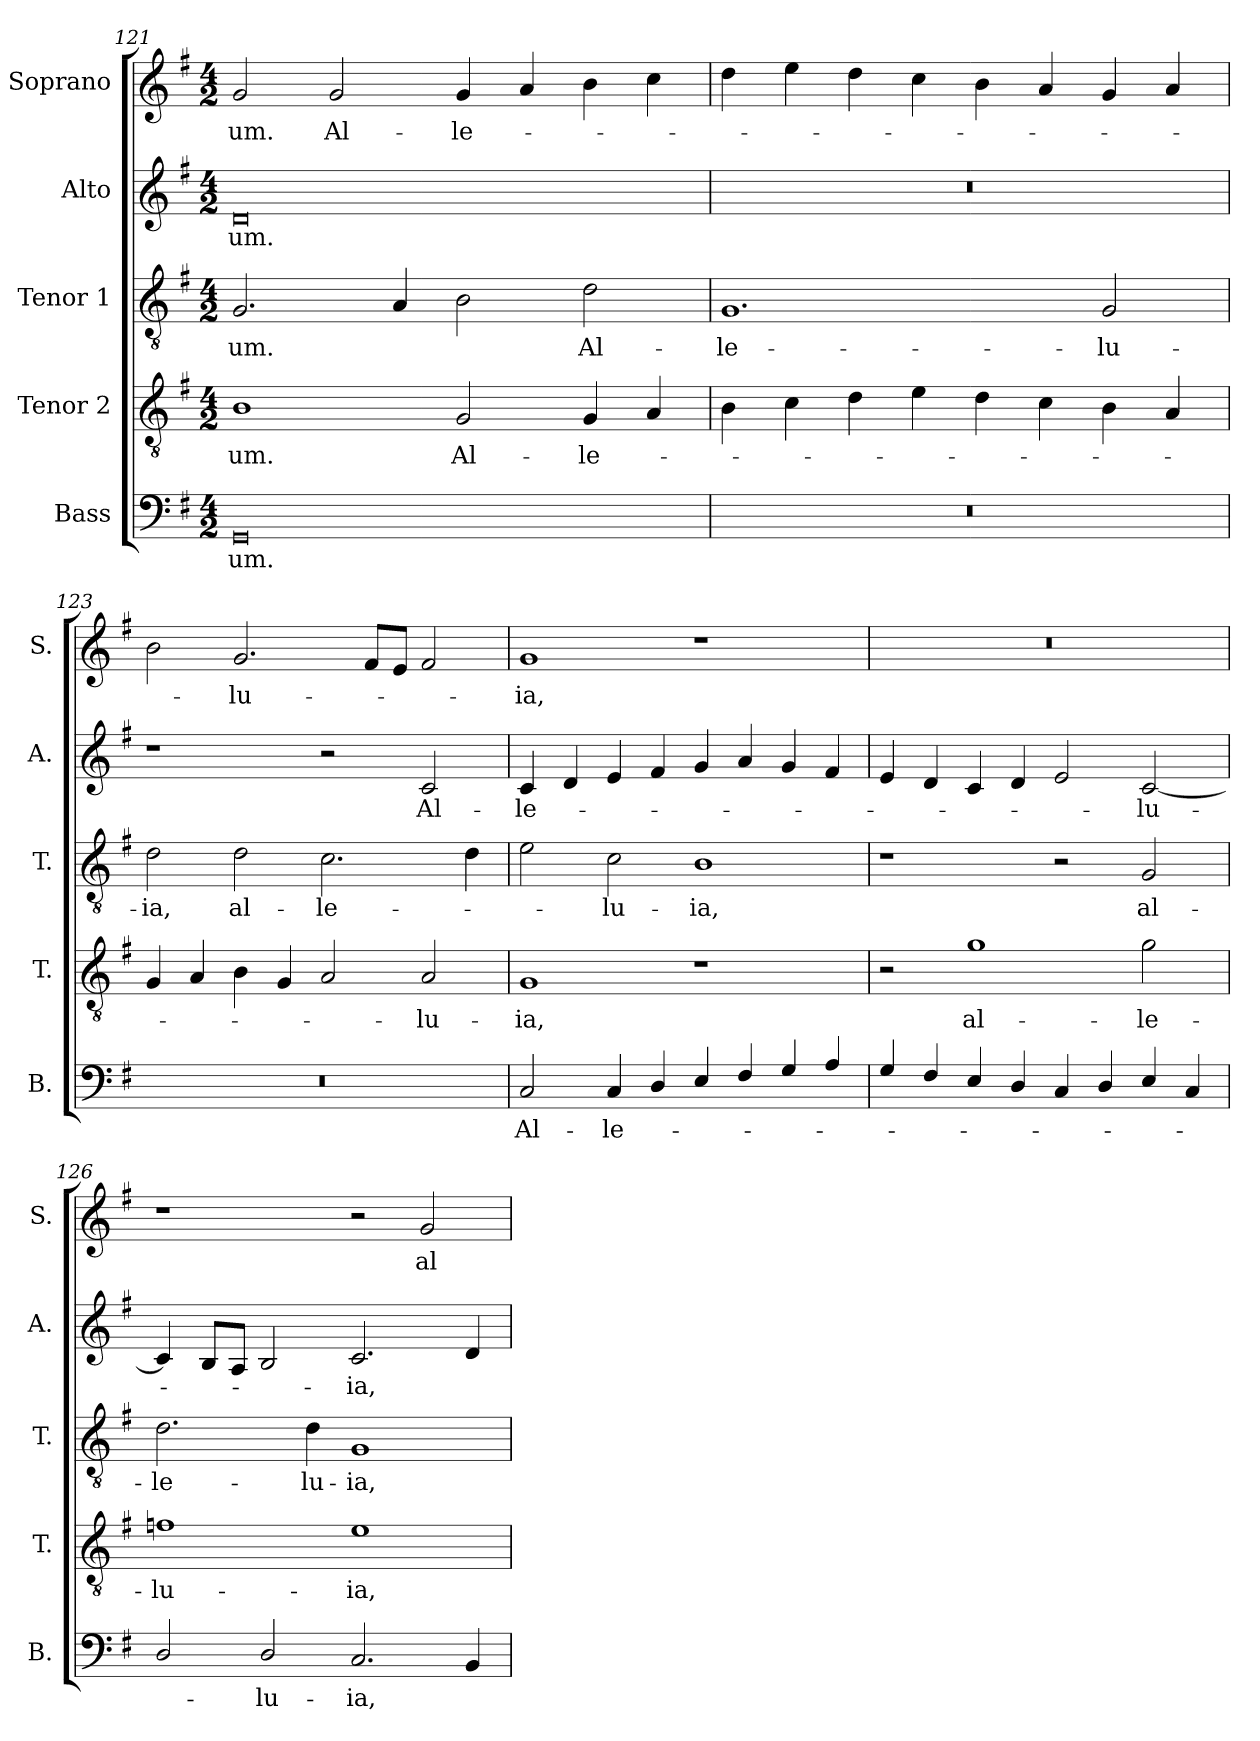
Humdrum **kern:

**kern	**text	**kern	**text	**kern	**text	**kern	**text	**kern	**text
*part5	*part5	*part4	*part4	*part3	*part3	*part2	*part2	*part1	*part1
*staff5	*staff5	*staff4	*staff4	*staff3	*staff3	*staff2	*staff2	*staff1	*staff1
*I"Bass	*	*I"Tenor 2	*	*I"Tenor 1	*	*I"Alto	*	*I"Soprano	*
*I'B.	*	*I'T.	*	*I'T.	*	*I'A.	*	*I'S.	*
!!LO:LB:g=z
*clefF4	*	*clefGv2	*	*clefGv2	*	*clefG2	*	*clefG2	*
*	*	*ITrd7c12	*	*ITrd7c12	*	*	*	*	*
*k[f#]	*	*k[f#]	*	*k[f#]	*	*k[f#]	*	*k[f#]	*
*G:	*	*G:	*	*G:	*	*G:	*	*G:	*
*M4/2	*	*M4/2	*	*M4/2	*	*M4/2	*	*M4/2	*
=121	=121	=121	=121	=121	=121	=121	=121	=121	=121
!	!LO:LY:b:color=#000000	!	!	!	!	!	!	!	!
!	!	!	!LO:LY:b:color=#000000	!	!	!	!	!	!
!	!	!	!	!	!LO:LY:b:color=#000000	!	!	!	!
!	!	!	!	!	!	!	!LO:LY:b:color=#000000	!	!
!	!	!	!	!	!	!	!	!	!LO:LY:b:color=#000000
0GGi	-um.	1BBi	-um.	2.GGi/	-um.	0di	-um.	2gi/	-um.
!	!	!	!	!	!	!	!	!	!LO:LY:b:color=#000000
.	.	.	.	.	.	.	.	2gi/	Al-
.	.	.	.	4AAi/	.	.	.	.	.
!	!	!	!LO:LY:b:color=#000000	!	!	!	!	!	!
!	!	!	!	!	!	!	!	!	!LO:LY:b:color=#000000
.	.	2GGi/	Al-	2BBi\	.	.	.	4gi/	-le-
.	.	.	.	.	.	.	.	4ai/	.
!	!	!	!LO:LY:b:color=#000000	!	!	!	!	!	!
!	!	!	!	!	!LO:LY:b:color=#000000	!	!	!	!
.	.	4GGi/	-le-	2Di\	Al-	.	.	4bi\	.
.	.	4AAi/	.	.	.	.	.	4cci\	.
=122	=122	=122	=122	=122	=122	=122	=122	=122	=122
!LO:N:vis=1	!	!	!	!	!	!	!	!	!
!	!	!	!	!	!LO:LY:b:color=#000000	!LO:N:vis=1	!	!	!
0r	.	4BBi\	.	1.GGi	-le-	0r	.	4ddi\	.
.	.	4Ci\	.	.	.	.	.	4eei\	.
.	.	4Di\	.	.	.	.	.	4ddi\	.
.	.	4Ei\	.	.	.	.	.	4cci\	.
.	.	4Di\	.	.	.	.	.	4bi\	.
.	.	4Ci\	.	.	.	.	.	4ai/	.
!	!	!	!	!	!LO:LY:b:color=#000000	!	!	!	!
.	.	4BBi\	.	2GGi/	-lu-	.	.	4gi/	.
.	.	4AAi/	.	.	.	.	.	4ai/	.
=123	=123	=123	=123	=123	=123	=123	=123	=123	=123
!LO:N:vis=1	!	!	!	!	!	!	!	!	!
!	!	!	!	!	!LO:LY:b:color=#000000	!	!	!	!
0r	.	4GGi/	.	2Di\	-ia,	1r	.	2bi\	.
.	.	4AAi/	.	.	.	.	.	.	.
!	!	!	!	!	!LO:LY:b:color=#000000	!	!	!	!
!	!	!	!	!	!	!	!	!	!LO:LY:b:color=#000000
.	.	4BBi\	.	2Di\	al-	.	.	2.gi/	-lu-
.	.	4GGi/	.	.	.	.	.	.	.
!	!	!	!	!	!LO:LY:b:color=#000000	!	!	!	!
.	.	2AAi/	.	2.Ci\	-le-	2r	.	.	.
.	.	.	.	.	.	.	.	8f#i/L	.
.	.	.	.	.	.	.	.	8ei/J	.
!	!	!	!LO:LY:b:color=#000000	!	!	!	!	!	!
!	!	!	!	!	!	!	!LO:LY:b:color=#000000	!	!
.	.	2AAi/	-lu-	.	.	2ci/	Al-	2f#i/	.
.	.	.	.	4Di\	.	.	.	.	.
=124	=124	=124	=124	=124	=124	=124	=124	=124	=124
!	!LO:LY:b:color=#000000	!	!	!	!	!	!	!	!
!	!	!	!LO:LY:b:color=#000000	!	!	!	!	!	!
!	!	!	!	!	!	!	!LO:LY:b:color=#000000	!	!
!	!	!	!	!	!	!	!	!	!LO:LY:b:color=#000000
2Ci/	Al-	1GGi	-ia,	2Ei\	.	4ci/	-le-	1gi	-ia,
.	.	.	.	.	.	4di/	.	.	.
!	!LO:LY:b:color=#000000	!	!	!	!	!	!	!	!
!	!	!	!	!	!LO:LY:b:color=#000000	!	!	!	!
4Ci/	-le-	.	.	2Ci\	-lu-	4ei/	.	.	.
4Di/	.	.	.	.	.	4f#i/	.	.	.
!	!	!	!	!	!LO:LY:b:color=#000000	!	!	!	!
4Ei/	.	1r	.	1BBi	-ia,	4gi/	.	1r	.
4F#i/	.	.	.	.	.	4ai/	.	.	.
4Gi/	.	.	.	.	.	4gi/	.	.	.
4Ai/	.	.	.	.	.	4f#i/	.	.	.
=125	=125	=125	=125	=125	=125	=125	=125	=125	=125
!	!	!	!	!	!	!	!	!LO:N:vis=1	!
4Gi/	.	2r	.	1r	.	4ei/	.	0r	.
4F#i/	.	.	.	.	.	4di/	.	.	.
!	!	!	!LO:LY:b:color=#000000	!	!	!	!	!	!
4Ei/	.	1Gi	al-	.	.	4ci/	.	.	.
4Di/	.	.	.	.	.	4di/	.	.	.
4Ci/	.	.	.	2r	.	2ei/	.	.	.
4Di/	.	.	.	.	.	.	.	.	.
!	!	!	!LO:LY:b:color=#000000	!	!	!	!	!	!
!	!	!	!	!	!LO:LY:b:color=#000000	!	!	!	!
!	!	!	!	!	!	!	!LO:LY:b:color=#000000	!	!
4Ei/	.	2Gi\	-le-	2GGi/	al-	[<2ci/	-lu-	.	.
4Ci/	.	.	.	.	.	.	.	.	.
!!LO:PB:g=z
=126	=126	=126	=126	=126	=126	=126	=126	=126	=126
!	!	!	!LO:LY:b:color=#000000	!	!	!	!	!	!
!	!	!	!	!	!LO:LY:b:color=#000000	!	!	!	!
2Di/	.	1Fni	-lu-	2.Di\	-le-	4ci/]	.	1r	.
.	.	.	.	.	.	8Bi/L	.	.	.
.	.	.	.	.	.	8Ai/J	.	.	.
!	!LO:LY:b:color=#000000	!	!	!	!	!	!	!	!
2Di/	-lu-	.	.	.	.	2Bi/	.	.	.
!	!	!	!	!	!LO:LY:b:color=#000000	!	!	!	!
.	.	.	.	4Di\	-lu-	.	.	.	.
!	!LO:LY:b:color=#000000	!	!	!	!	!	!	!	!
!	!	!	!LO:LY:b:color=#000000	!	!	!	!	!	!
!	!	!	!	!	!LO:LY:b:color=#000000	!	!	!	!
!	!	!	!	!	!	!	!LO:LY:b:color=#000000	!	!
2.Ci/	-ia,	1Ei	-ia,	1GGi	-ia,	2.ci/	-ia,	2r	.
!	!	!	!	!	!	!	!	!	!LO:LY:b:color=#000000
.	.	.	.	.	.	.	.	2gi/	al-
4BBi/	.	.	.	.	.	4di/	.	.	.
=	=	=	=	=	=	=	=	=	=
*-	*-	*-	*-	*-	*-	*-	*-	*-	*-
